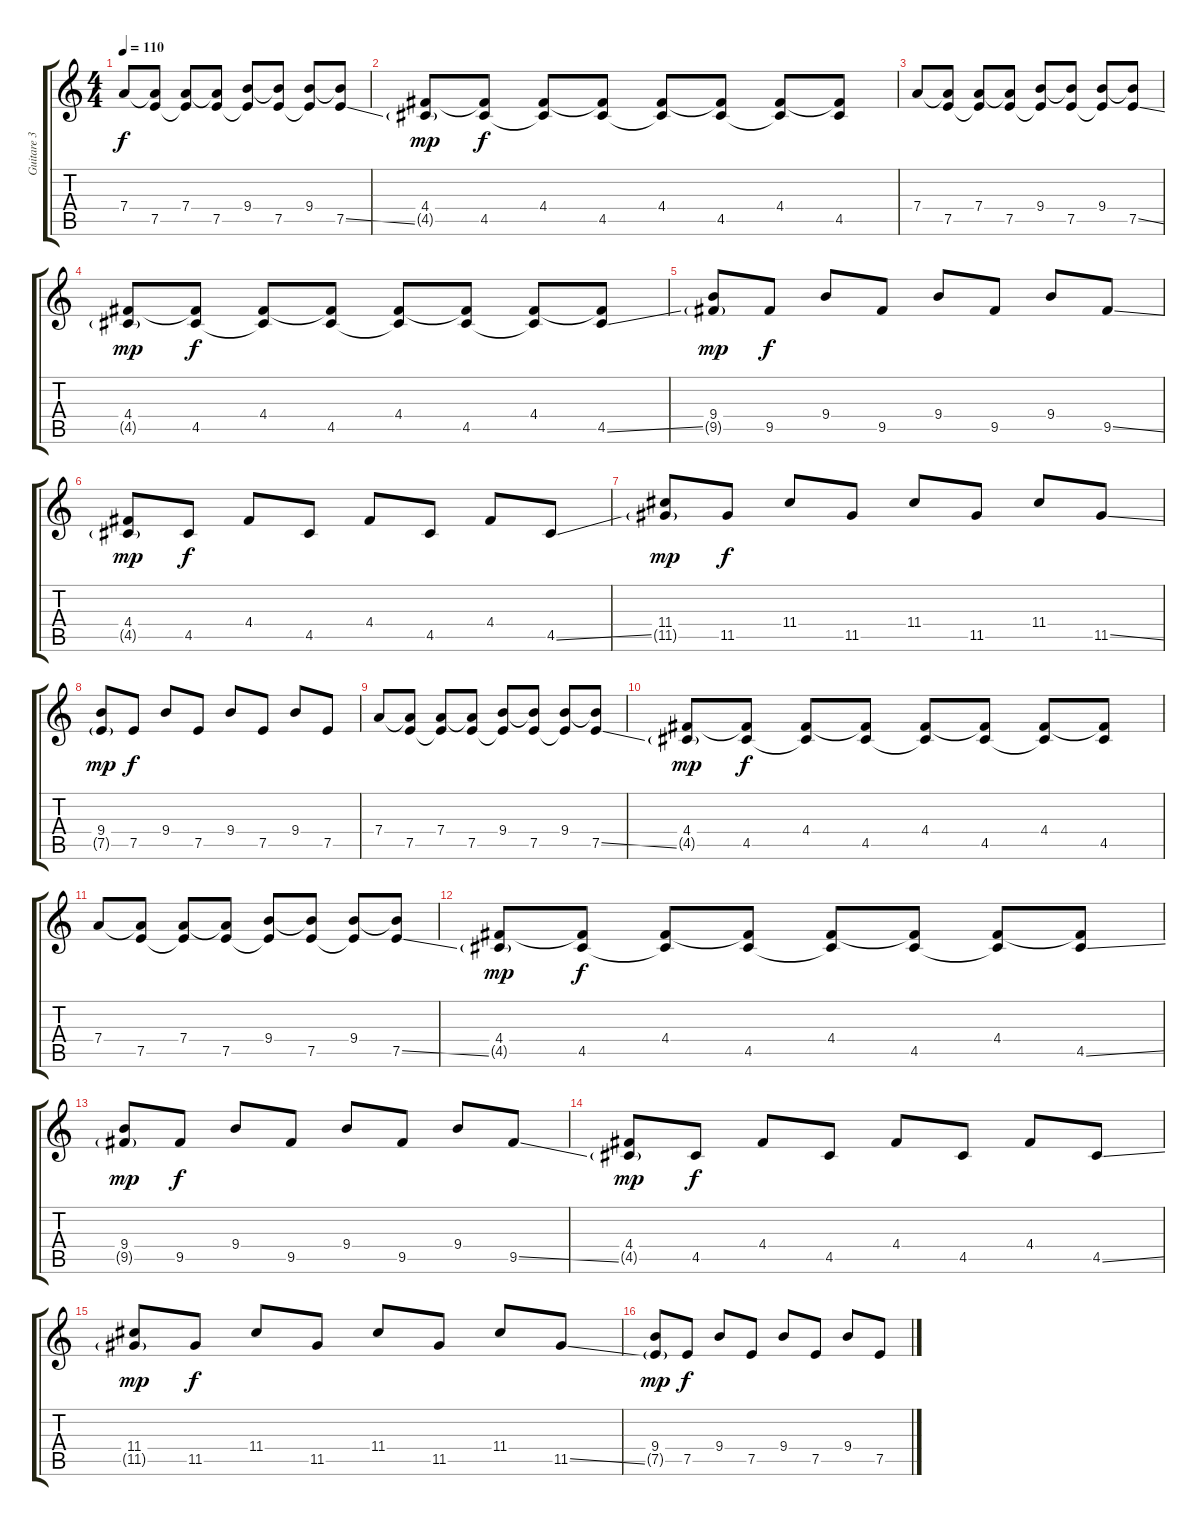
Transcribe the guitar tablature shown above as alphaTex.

\track ("Guitare 3" "Guitare 3") {instrument electricguitarjazz}
\staff {score tabs}
\tuning (E4 B3 G3 D3 A2 E2) {hide}
\ts (4 4)
\tempo 110
\clef g2
\ks c
7.4.8{dy f} (7.4{t} 7.5).8 (7.4 7.5{t}).8 (7.4{t} 7.5).8 (9.4 7.5{t}).8 (9.4{t} 7.5).8 (9.4 7.5{t}).8 (9.4{t} 7.5{ss}).8 |
(4.4 4.5{g}).8{dy mp} (4.4{t} 4.5).8{dy f} (4.4 4.5{t}).8 (4.4{t} 4.5).8 (4.4 4.5{t}).8 (4.4{t} 4.5).8 (4.4 4.5{t}).8 (4.4{t} 4.5).8 |
7.4.8 (7.4{t} 7.5).8 (7.4 7.5{t}).8 (7.4{t} 7.5).8 (9.4 7.5{t}).8 (9.4{t} 7.5).8 (9.4 7.5{t}).8 (9.4{t} 7.5{ss}).8 |
(4.4 4.5{g}).8{dy mp} (4.4{t} 4.5).8{dy f} (4.4 4.5{t}).8 (4.4{t} 4.5).8 (4.4 4.5{t}).8 (4.4{t} 4.5).8 (4.4 4.5{t}).8 (4.4{t} 4.5{ss}).8 |
(9.4 9.5{g}).8{dy mp} 9.5.8{dy f} 9.4.8 9.5.8 9.4.8 9.5.8 9.4.8 9.5{ss}.8 |
(4.4 4.5{g}).8{dy mp} 4.5.8{dy f} 4.4.8 4.5.8 4.4.8 4.5.8 4.4.8 4.5{ss}.8 |
(11.4 11.5{g}).8{dy mp} 11.5.8{dy f} 11.4.8 11.5.8 11.4.8 11.5.8 11.4.8 11.5{ss}.8 |
(9.4 7.5{g}).8{dy mp} 7.5.8{dy f} 9.4.8 7.5.8 9.4.8 7.5.8 9.4.8 7.5.8 |
7.4.8 (7.4{t} 7.5).8 (7.4 7.5{t}).8 (7.4{t} 7.5).8 (9.4 7.5{t}).8 (9.4{t} 7.5).8 (9.4 7.5{t}).8 (9.4{t} 7.5{ss}).8 |
(4.4 4.5{g}).8{dy mp} (4.4{t} 4.5).8{dy f} (4.4 4.5{t}).8 (4.4{t} 4.5).8 (4.4 4.5{t}).8 (4.4{t} 4.5).8 (4.4 4.5{t}).8 (4.4{t} 4.5).8 |
7.4.8 (7.4{t} 7.5).8 (7.4 7.5{t}).8 (7.4{t} 7.5).8 (9.4 7.5{t}).8 (9.4{t} 7.5).8 (9.4 7.5{t}).8 (9.4{t} 7.5{ss}).8 |
(4.4 4.5{g}).8{dy mp} (4.4{t} 4.5).8{dy f} (4.4 4.5{t}).8 (4.4{t} 4.5).8 (4.4 4.5{t}).8 (4.4{t} 4.5).8 (4.4 4.5{t}).8 (4.4{t} 4.5{ss}).8 |
(9.4 9.5{g}).8{dy mp} 9.5.8{dy f} 9.4.8 9.5.8 9.4.8 9.5.8 9.4.8 9.5{ss}.8 |
(4.4 4.5{g}).8{dy mp} 4.5.8{dy f} 4.4.8 4.5.8 4.4.8 4.5.8 4.4.8 4.5{ss}.8 |
(11.4 11.5{g}).8{dy mp} 11.5.8{dy f} 11.4.8 11.5.8 11.4.8 11.5.8 11.4.8 11.5{ss}.8 |
(9.4 7.5{g}).8{dy mp} 7.5.8{dy f} 9.4.8 7.5.8 9.4.8 7.5.8 9.4.8 7.5.8
